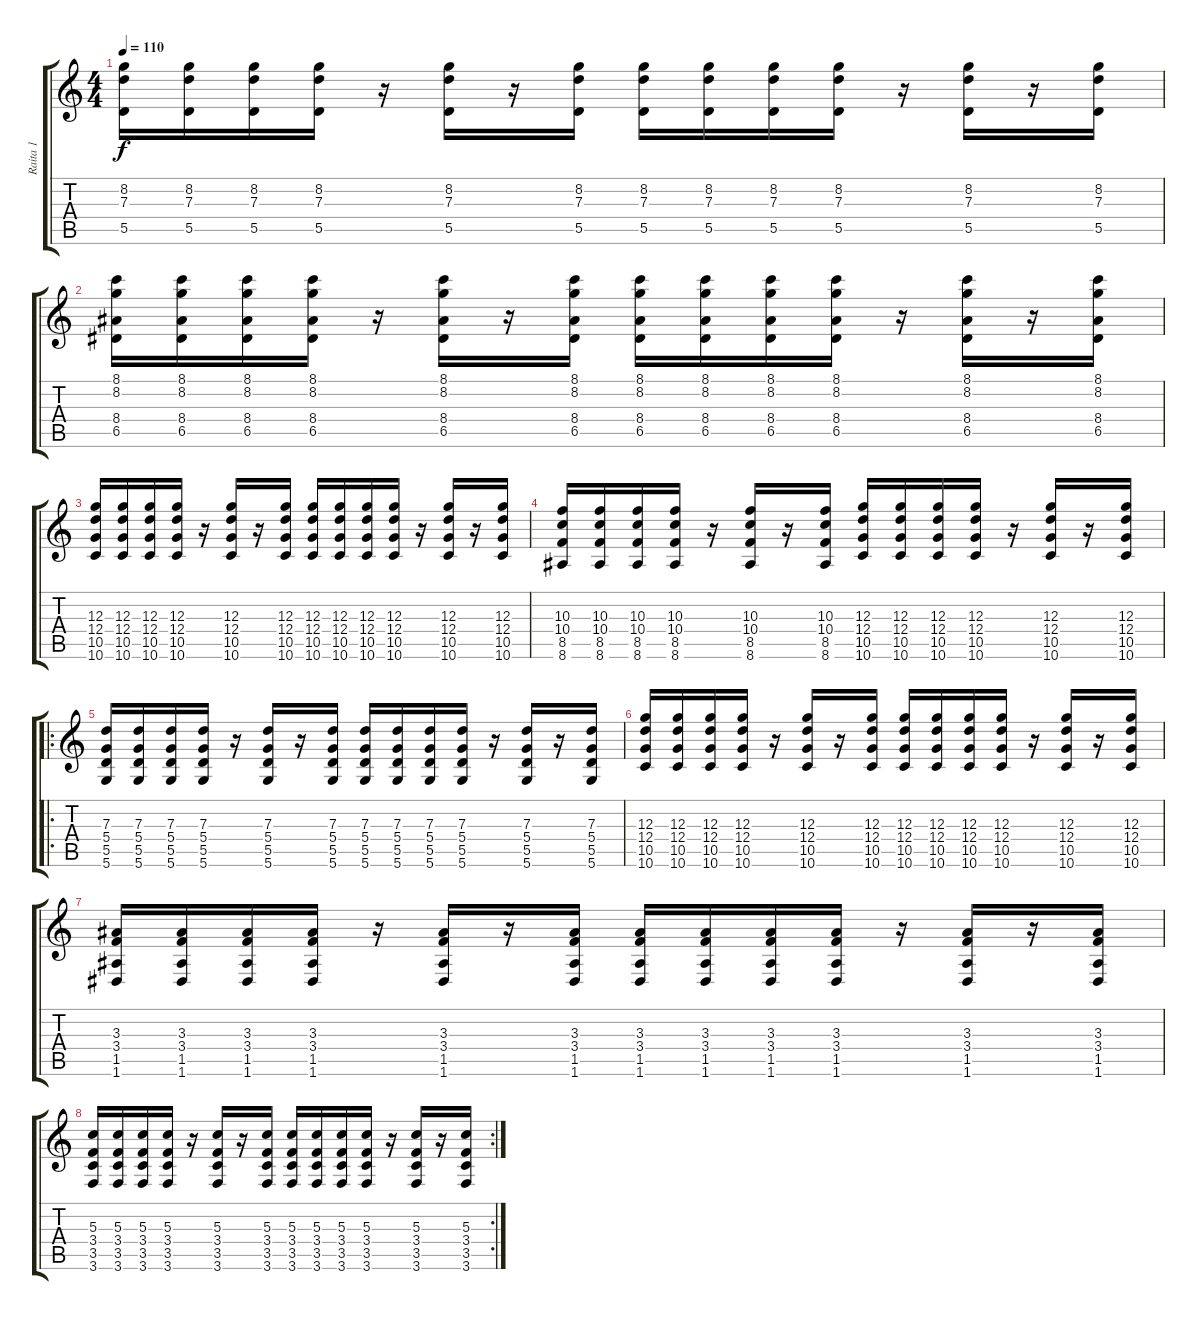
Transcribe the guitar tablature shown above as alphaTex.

\track ("Raita 1" "Raita 1") {instrument distortionguitar}
\staff {score tabs}
\tuning (E4 B3 G3 D3 A2 D2) {hide}
\ts (4 4)
\tempo 110
\clef g2
\ks c
(8.2 7.3 5.5).16{dy f} (8.2 7.3 5.5).16 (8.2 7.3 5.5).16 (8.2 7.3 5.5).16 r.16 (8.2 7.3 5.5).16 r.16 (8.2 7.3 5.5).16 (8.2 7.3 5.5).16 (8.2 7.3 5.5).16 (8.2 7.3 5.5).16 (8.2 7.3 5.5).16 r.16 (8.2 7.3 5.5).16 r.16 (8.2 7.3 5.5).16 |
(8.1 8.2 8.4 6.5).16{volume 9 instrument electricguitarclean} (8.1 8.2 8.4 6.5).16 (8.1 8.2 8.4 6.5).16 (8.1 8.2 8.4 6.5).16 r.16 (8.1 8.2 8.4 6.5).16 r.16 (8.1 8.2 8.4 6.5).16 (8.1 8.2 8.4 6.5).16 (8.1 8.2 8.4 6.5).16 (8.1 8.2 8.4 6.5).16 (8.1 8.2 8.4 6.5).16 r.16 (8.1 8.2 8.4 6.5).16 r.16 (8.1 8.2 8.4 6.5).16 |
(12.3 12.4 10.5 10.6).16 (12.3 12.4 10.5 10.6).16 (12.3 12.4 10.5 10.6).16 (12.3 12.4 10.5 10.6).16 r.16 (12.3 12.4 10.5 10.6).16 r.16 (12.3 12.4 10.5 10.6).16 (12.3 12.4 10.5 10.6).16 (12.3 12.4 10.5 10.6).16 (12.3 12.4 10.5 10.6).16 (12.3 12.4 10.5 10.6).16 r.16 (12.3 12.4 10.5 10.6).16 r.16 (12.3 12.4 10.5 10.6).16 |
(10.3 10.4 8.5 8.6).16 (10.3 10.4 8.5 8.6).16 (10.3 10.4 8.5 8.6).16 (10.3 10.4 8.5 8.6).16 r.16 (10.3 10.4 8.5 8.6).16 r.16 (10.3 10.4 8.5 8.6).16 (12.3 12.4 10.5 10.6).16 (12.3 12.4 10.5 10.6).16 (12.3 12.4 10.5 10.6).16 (12.3 12.4 10.5 10.6).16 r.16 (12.3 12.4 10.5 10.6).16 r.16 (12.3 12.4 10.5 10.6).16 |
\ro
(7.3 5.4 5.5 5.6).16{volume 16 instrument distortionguitar} (7.3 5.4 5.5 5.6).16 (7.3 5.4 5.5 5.6).16 (7.3 5.4 5.5 5.6).16 r.16 (7.3 5.4 5.5 5.6).16 r.16 (7.3 5.4 5.5 5.6).16 (7.3 5.4 5.5 5.6).16 (7.3 5.4 5.5 5.6).16 (7.3 5.4 5.5 5.6).16 (7.3 5.4 5.5 5.6).16 r.16 (7.3 5.4 5.5 5.6).16 r.16 (7.3 5.4 5.5 5.6).16 |
(12.3 12.4 10.5 10.6).16 (12.3 12.4 10.5 10.6).16 (12.3 12.4 10.5 10.6).16 (12.3 12.4 10.5 10.6).16 r.16 (12.3 12.4 10.5 10.6).16 r.16 (12.3 12.4 10.5 10.6).16 (12.3 12.4 10.5 10.6).16 (12.3 12.4 10.5 10.6).16 (12.3 12.4 10.5 10.6).16 (12.3 12.4 10.5 10.6).16 r.16 (12.3 12.4 10.5 10.6).16 r.16 (12.3 12.4 10.5 10.6).16 |
(3.3 3.4 1.5 1.6).16 (3.3 3.4 1.5 1.6).16 (3.3 3.4 1.5 1.6).16 (3.3 3.4 1.5 1.6).16 r.16 (3.3 3.4 1.5 1.6).16 r.16 (3.3 3.4 1.5 1.6).16 (3.3 3.4 1.5 1.6).16 (3.3 3.4 1.5 1.6).16 (3.3 3.4 1.5 1.6).16 (3.3 3.4 1.5 1.6).16 r.16 (3.3 3.4 1.5 1.6).16 r.16 (3.3 3.4 1.5 1.6).16 |
\rc 2
(5.3 3.4 3.5 3.6).16 (5.3 3.4 3.5 3.6).16 (5.3 3.4 3.5 3.6).16 (5.3 3.4 3.5 3.6).16 r.16 (5.3 3.4 3.5 3.6).16 r.16 (5.3 3.4 3.5 3.6).16 (5.3 3.4 3.5 3.6).16 (5.3 3.4 3.5 3.6).16 (5.3 3.4 3.5 3.6).16 (5.3 3.4 3.5 3.6).16 r.16 (5.3 3.4 3.5 3.6).16 r.16 (5.3 3.4 3.5 3.6).16
